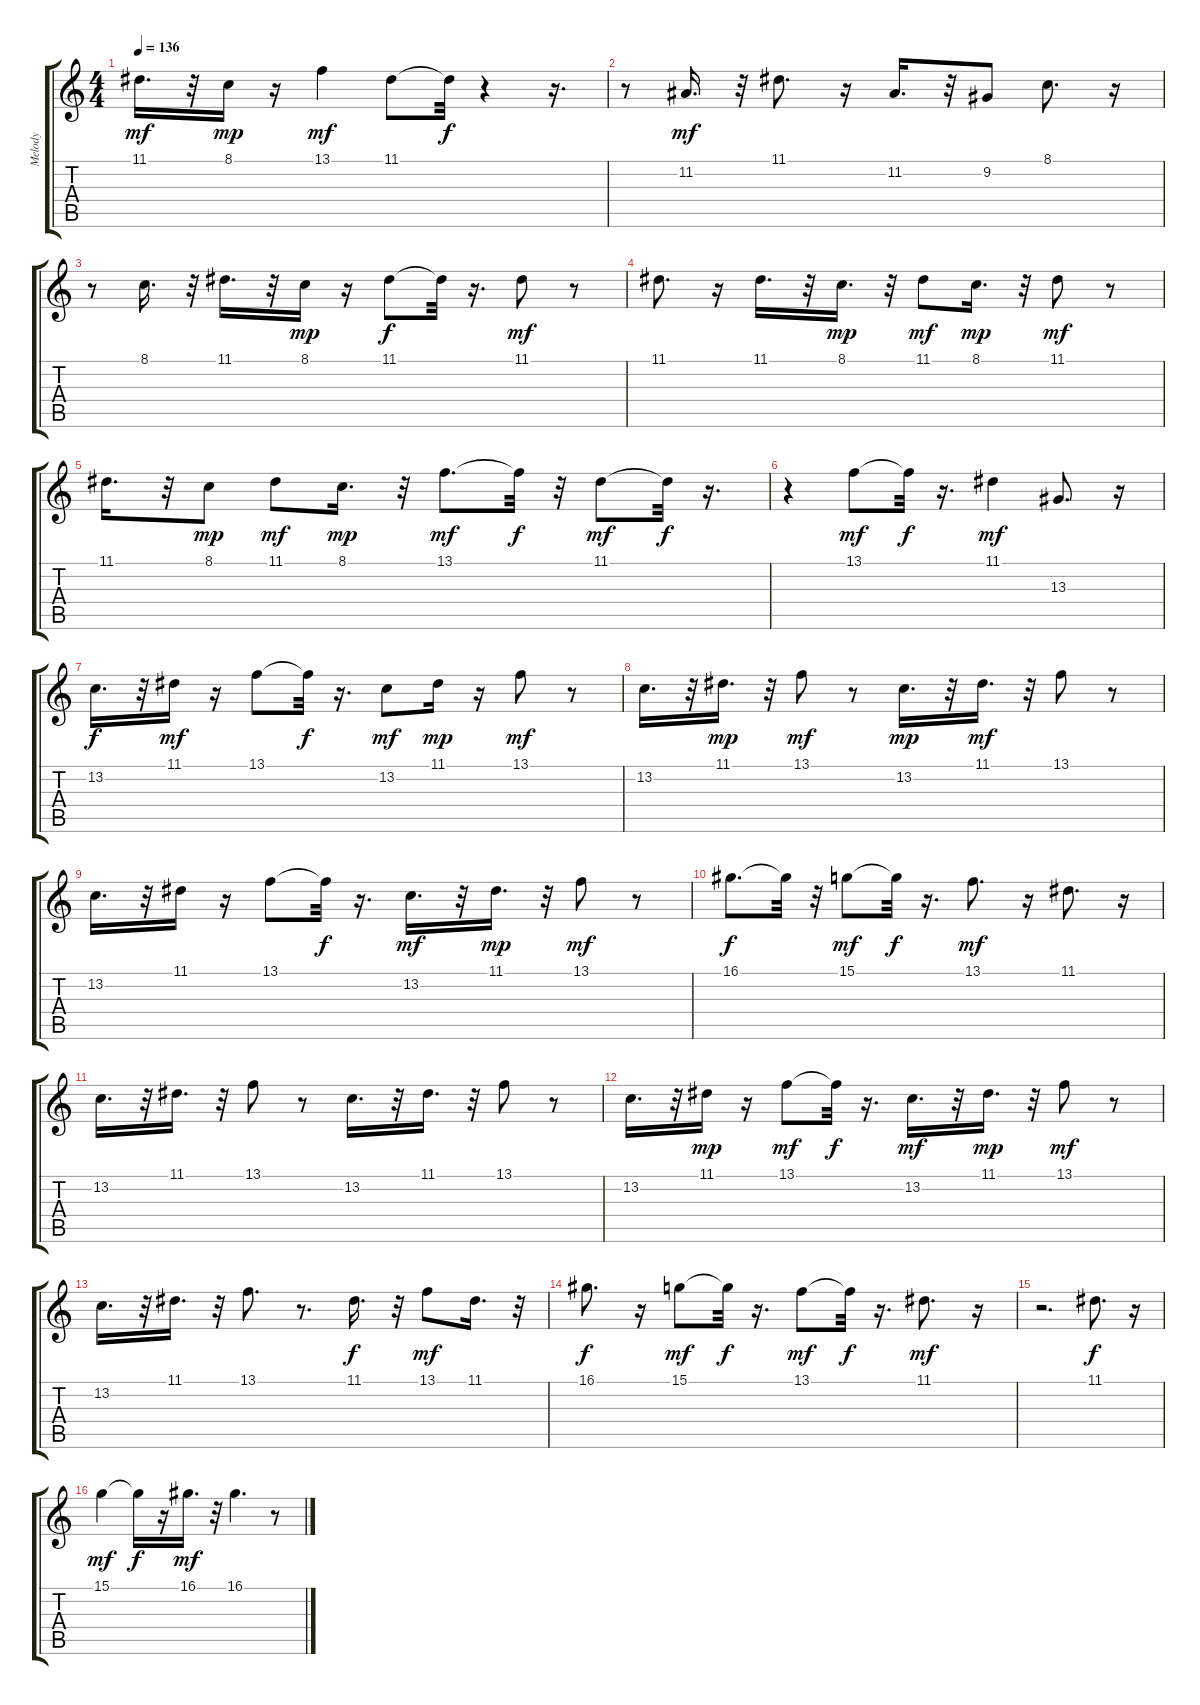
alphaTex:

\track ("Melody" "Melody") {instrument clarinet}
\staff {score tabs}
\tuning (E4 B3 G3 D3 A2 E2) {hide}
\ts (4 4)
\tempo 136
\clef g2
\ks c
11.1.16{d dy mf} r.32 8.1.16{dy mp} r.16 13.1.4{dy mf} 11.1.8 11.1{t}.32{dy f} r.4 r.16{d} |
r.8 11.2.16{d dy mf} r.32 11.1.8{d} r.16 11.2.16{d} r.32 9.2.8 8.1.8{d} r.16 |
r.8 8.1.16{d} r.32 11.1.16{d} r.32 8.1.16{dy mp} r.16 11.1.8{dy f} 11.1{t}.32 r.16{d} 11.1.8{dy mf} r.8 |
11.1.8{d} r.16 11.1.16{d} r.32 8.1.16{d dy mp} r.32 11.1.8{dy mf} 8.1.16{d dy mp} r.32 11.1.8{dy mf} r.8 |
11.1.16{d} r.32 8.1.8{dy mp} 11.1.8{dy mf} 8.1.16{d dy mp} r.32 13.1.8{d dy mf} 13.1{t}.32{dy f} r.32 11.1.8{dy mf} 11.1{t}.32{dy f} r.16{d} |
r.4 13.1.8{dy mf} 13.1{t}.32{dy f} r.16{d} 11.1.4{dy mf} 13.3.8{d} r.16 |
13.2.16{d dy f} r.32 11.1.16{dy mf} r.16 13.1.8 13.1{t}.32{dy f} r.16{d} 13.2.8{dy mf} 11.1.16{dy mp} r.16 13.1.8{dy mf} r.8 |
13.2.16{d} r.32 11.1.16{d dy mp} r.32 13.1.8{dy mf} r.8 13.2.16{d dy mp} r.32 11.1.16{d dy mf} r.32 13.1.8 r.8 |
13.2.16{d} r.32 11.1.16 r.16 13.1.8 13.1{t}.32{dy f} r.16{d} 13.2.16{d dy mf} r.32 11.1.16{d dy mp} r.32 13.1.8{dy mf} r.8 |
16.1.8{d dy f} 16.1{t}.32 r.32 15.1.8{dy mf} 15.1{t}.32{dy f} r.16{d} 13.1.8{d dy mf} r.16 11.1.8{d} r.16 |
13.2.16{d} r.32 11.1.16{d} r.32 13.1.8 r.8 13.2.16{d} r.32 11.1.16{d} r.32 13.1.8 r.8 |
13.2.16{d} r.32 11.1.16{dy mp} r.16 13.1.8{dy mf} 13.1{t}.32{dy f} r.16{d} 13.2.16{d dy mf} r.32 11.1.16{d dy mp} r.32 13.1.8{dy mf} r.8 |
13.2.16{d} r.32 11.1.16{d} r.32 13.1.8{d} r.8{d} 11.1.16{d dy f} r.32 13.1.8{dy mf} 11.1.16{d} r.32 |
16.1.8{d dy f} r.16 15.1.8{dy mf} 15.1{t}.32{dy f} r.16{d} 13.1.8{dy mf} 13.1{t}.32{dy f} r.16{d} 11.1.8{d dy mf} r.16 |
r.2{d} 11.1.8{d dy f} r.16 |
15.1.4{dy mf} 15.1{t}.16{dy f} r.16 16.1.16{d dy mf} r.32 16.1.4{d} r.8
